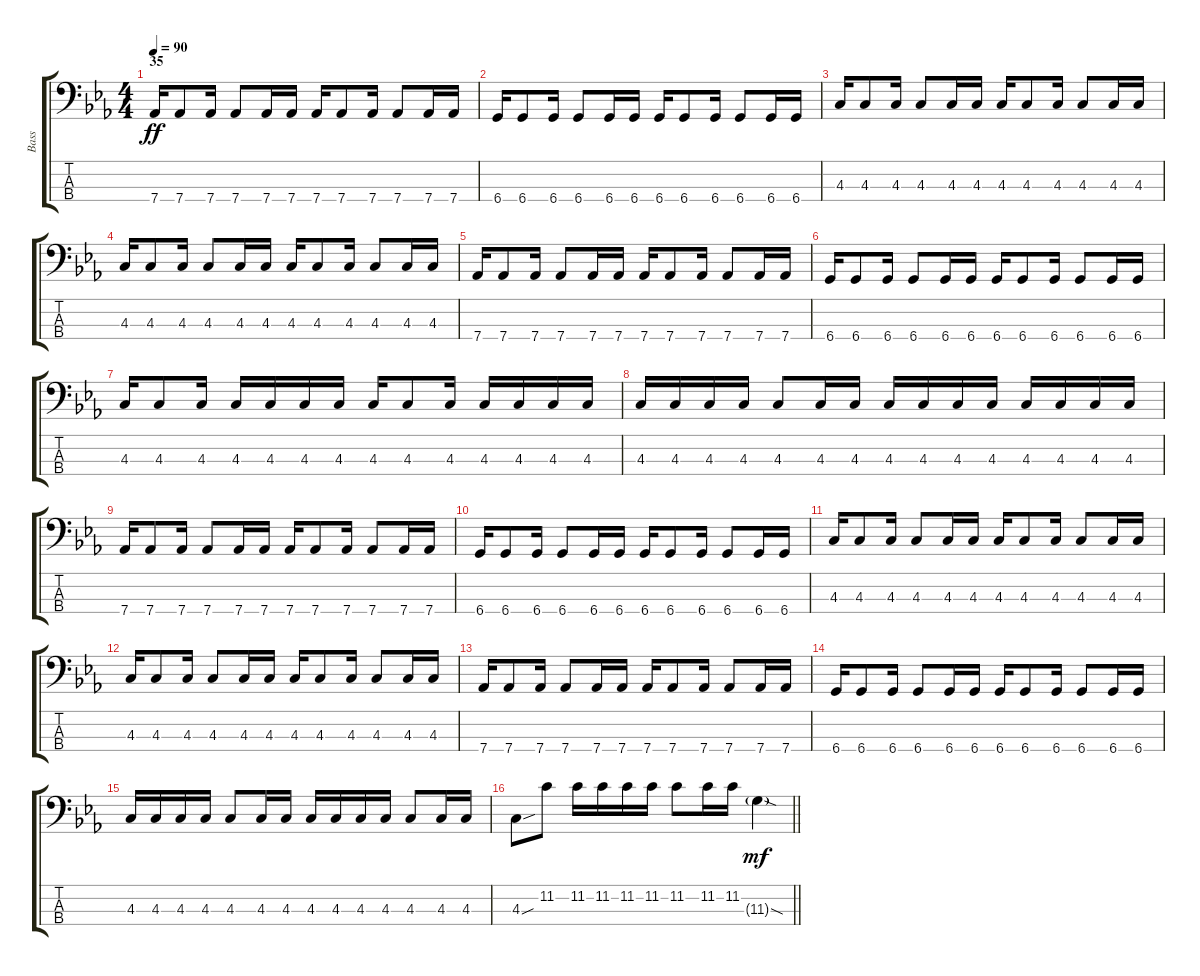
\track ("Bass" "Bass") {instrument electricbasspick}
\staff {score tabs}
\tuning (Gb2 Db2 Ab1 Db1) {hide}
\ts (4 4)
\section ("" "35")
\tempo 90
\clef f4
\ks eb
7.4.16{dy ff} 7.4.8 7.4.16 7.4.8 7.4.16 7.4.16 7.4.16 7.4.8 7.4.16 7.4.8 7.4.16 7.4.16 |
6.4.16 6.4.8 6.4.16 6.4.8 6.4.16 6.4.16 6.4.16 6.4.8 6.4.16 6.4.8 6.4.16 6.4.16 |
4.3.16 4.3.8 4.3.16 4.3.8 4.3.16 4.3.16 4.3.16 4.3.8 4.3.16 4.3.8 4.3.16 4.3.16 |
4.3.16 4.3.8 4.3.16 4.3.8 4.3.16 4.3.16 4.3.16 4.3.8 4.3.16 4.3.8 4.3.16 4.3.16 |
7.4.16 7.4.8 7.4.16 7.4.8 7.4.16 7.4.16 7.4.16 7.4.8 7.4.16 7.4.8 7.4.16 7.4.16 |
6.4.16 6.4.8 6.4.16 6.4.8 6.4.16 6.4.16 6.4.16 6.4.8 6.4.16 6.4.8 6.4.16 6.4.16 |
4.3.16 4.3.8 4.3.16 4.3.16 4.3.16 4.3.16 4.3.16 4.3.16 4.3.8 4.3.16 4.3.16 4.3.16 4.3.16 4.3.16 |
4.3.16 4.3.16 4.3.16 4.3.16 4.3.8 4.3.16 4.3.16 4.3.16 4.3.16 4.3.16 4.3.16 4.3.16 4.3.16 4.3.16 4.3.16 |
7.4.16 7.4.8 7.4.16 7.4.8 7.4.16 7.4.16 7.4.16 7.4.8 7.4.16 7.4.8 7.4.16 7.4.16 |
6.4.16 6.4.8 6.4.16 6.4.8 6.4.16 6.4.16 6.4.16 6.4.8 6.4.16 6.4.8 6.4.16 6.4.16 |
4.3.16 4.3.8 4.3.16 4.3.8 4.3.16 4.3.16 4.3.16 4.3.8 4.3.16 4.3.8 4.3.16 4.3.16 |
4.3.16 4.3.8 4.3.16 4.3.8 4.3.16 4.3.16 4.3.16 4.3.8 4.3.16 4.3.8 4.3.16 4.3.16 |
7.4.16 7.4.8 7.4.16 7.4.8 7.4.16 7.4.16 7.4.16 7.4.8 7.4.16 7.4.8 7.4.16 7.4.16 |
6.4.16 6.4.8 6.4.16 6.4.8 6.4.16 6.4.16 6.4.16 6.4.8 6.4.16 6.4.8 6.4.16 6.4.16 |
4.3.16 4.3.16 4.3.16 4.3.16 4.3.8 4.3.16 4.3.16 4.3.16 4.3.16 4.3.16 4.3.16 4.3.8 4.3.16 4.3.16 |
\barLineRight lightlight
4.3{sou}.8 11.2.8 11.2.16 11.2.16 11.2.16 11.2.16 11.2.8 11.2.16 11.2.16 11.3{sod g}.4{dy mf}
